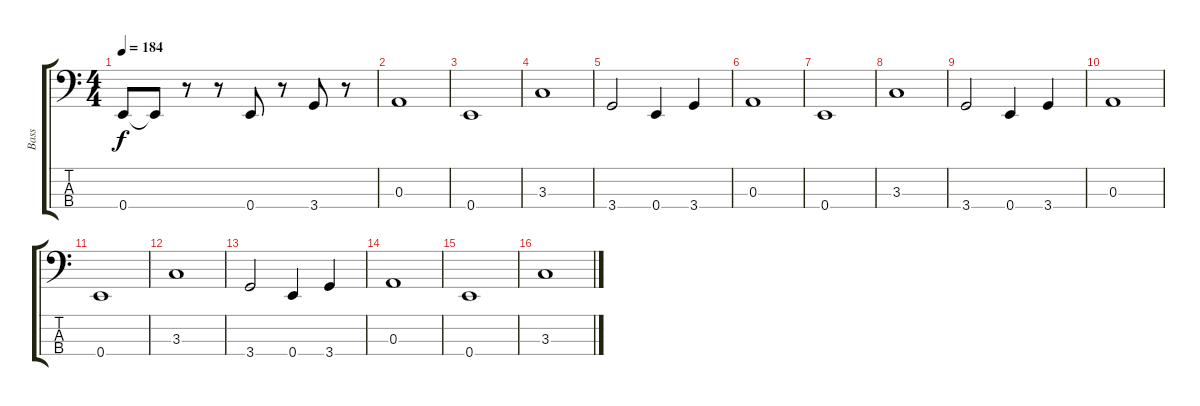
\track ("Bass" "Bass") {instrument electricbasspick}
\staff {score tabs}
\tuning (G2 D2 A1 E1) {hide}
\ts (4 4)
\tempo 184
\clef f4
\ks c
0.4.8{dy f} 0.4{t}.8 r.8 r.8 0.4.8 r.8 3.4.8 r.8 |
0.3.1 |
0.4.1 |
3.3.1 |
3.4.2 0.4.4 3.4.4 |
0.3.1 |
0.4.1 |
3.3.1 |
3.4.2 0.4.4 3.4.4 |
0.3.1 |
0.4.1 |
3.3.1 |
3.4.2 0.4.4 3.4.4 |
0.3.1 |
0.4.1 |
3.3.1
